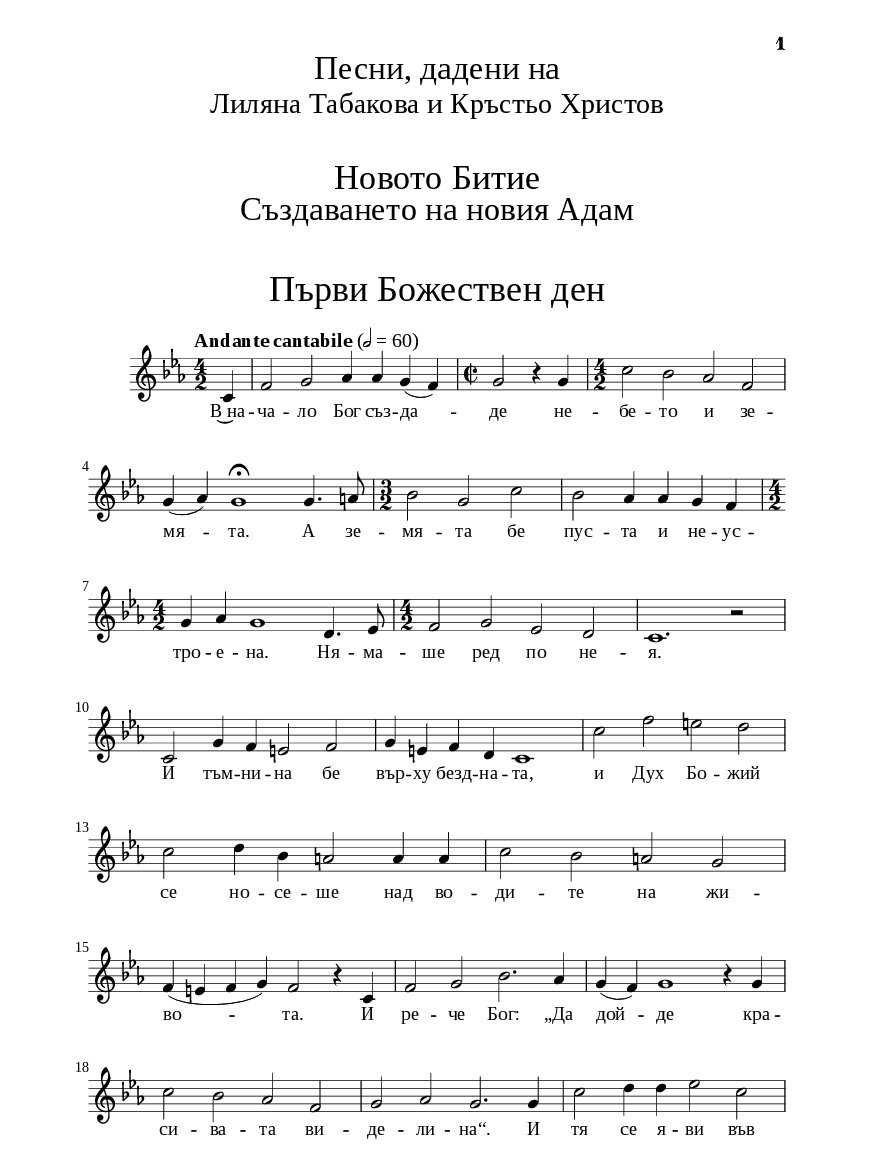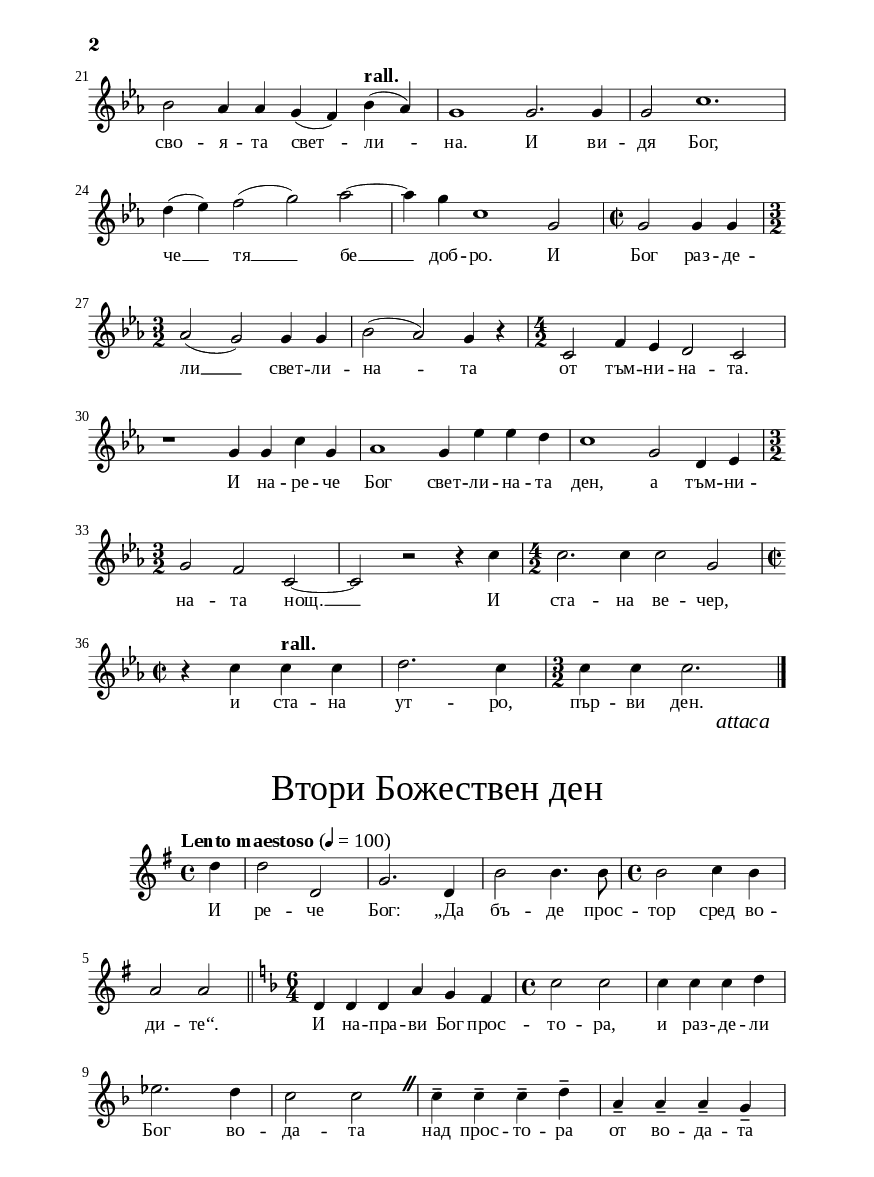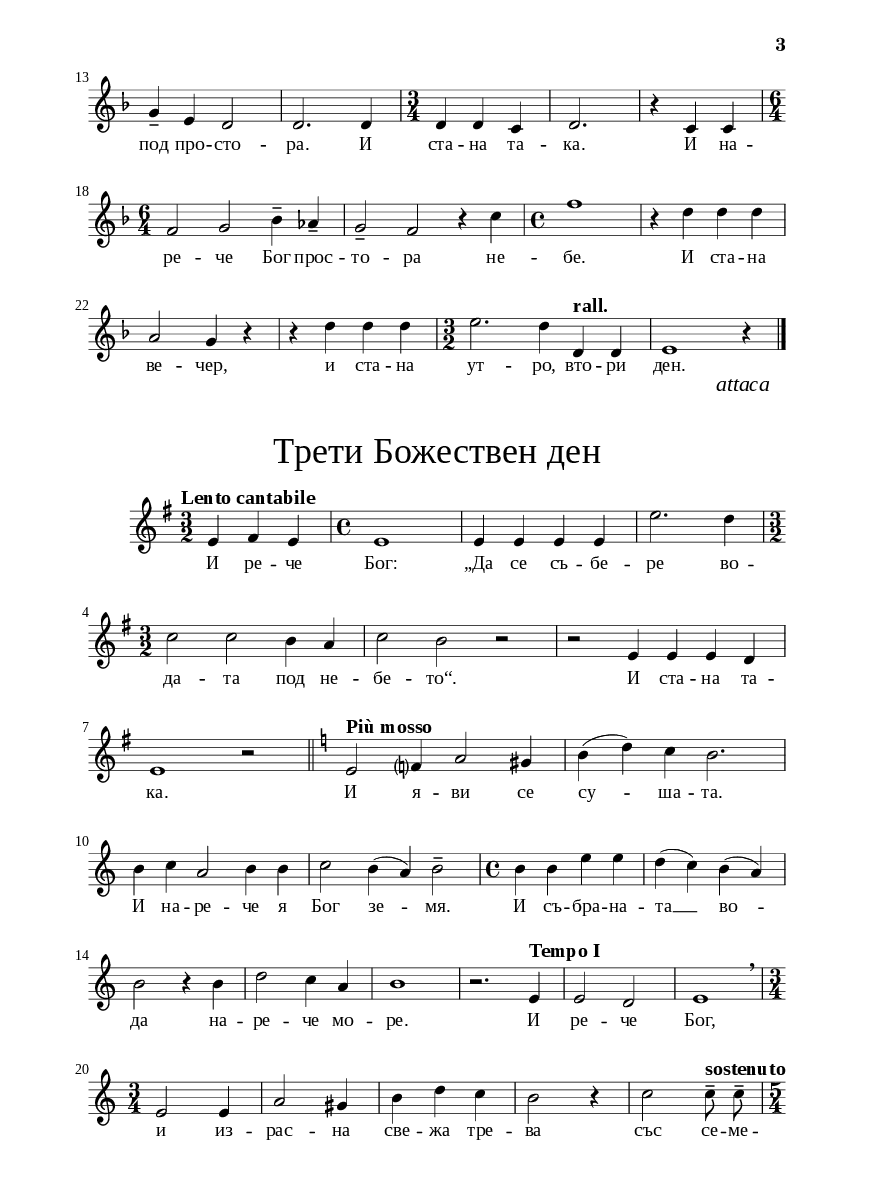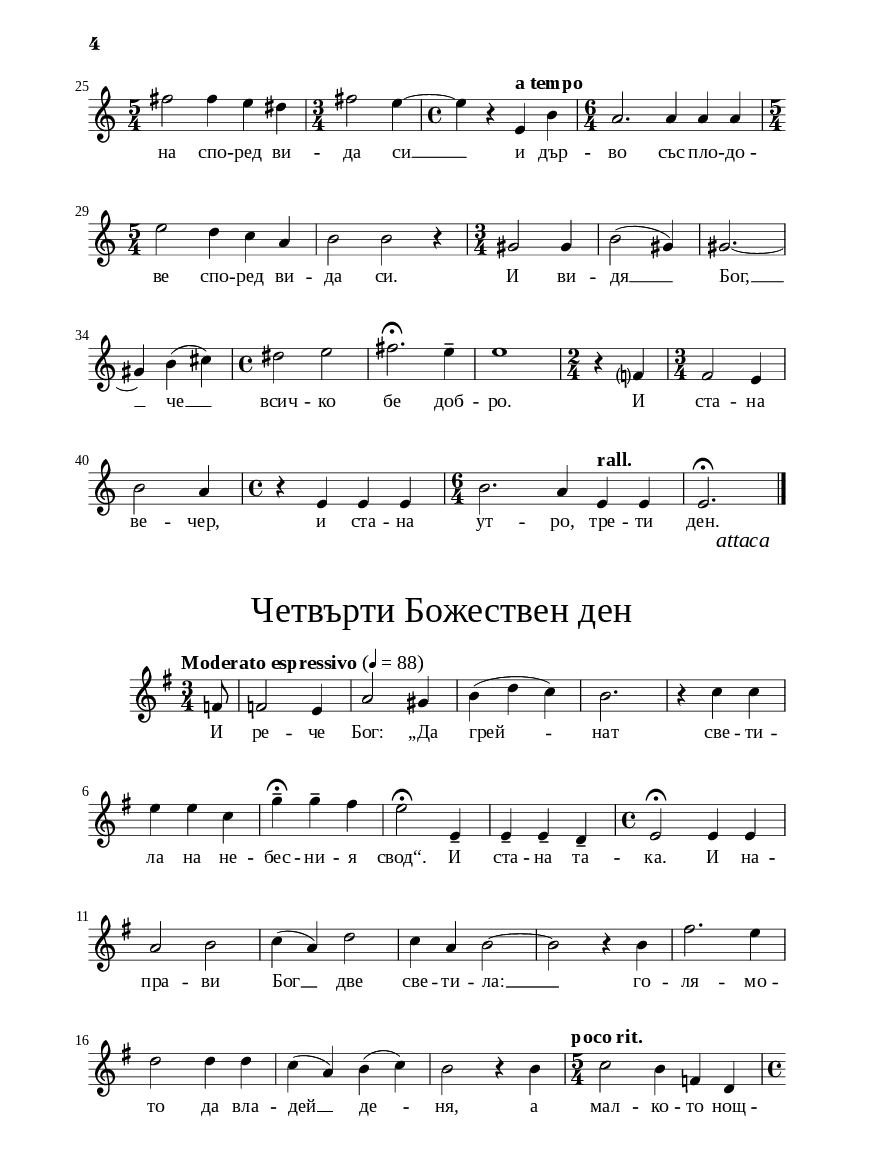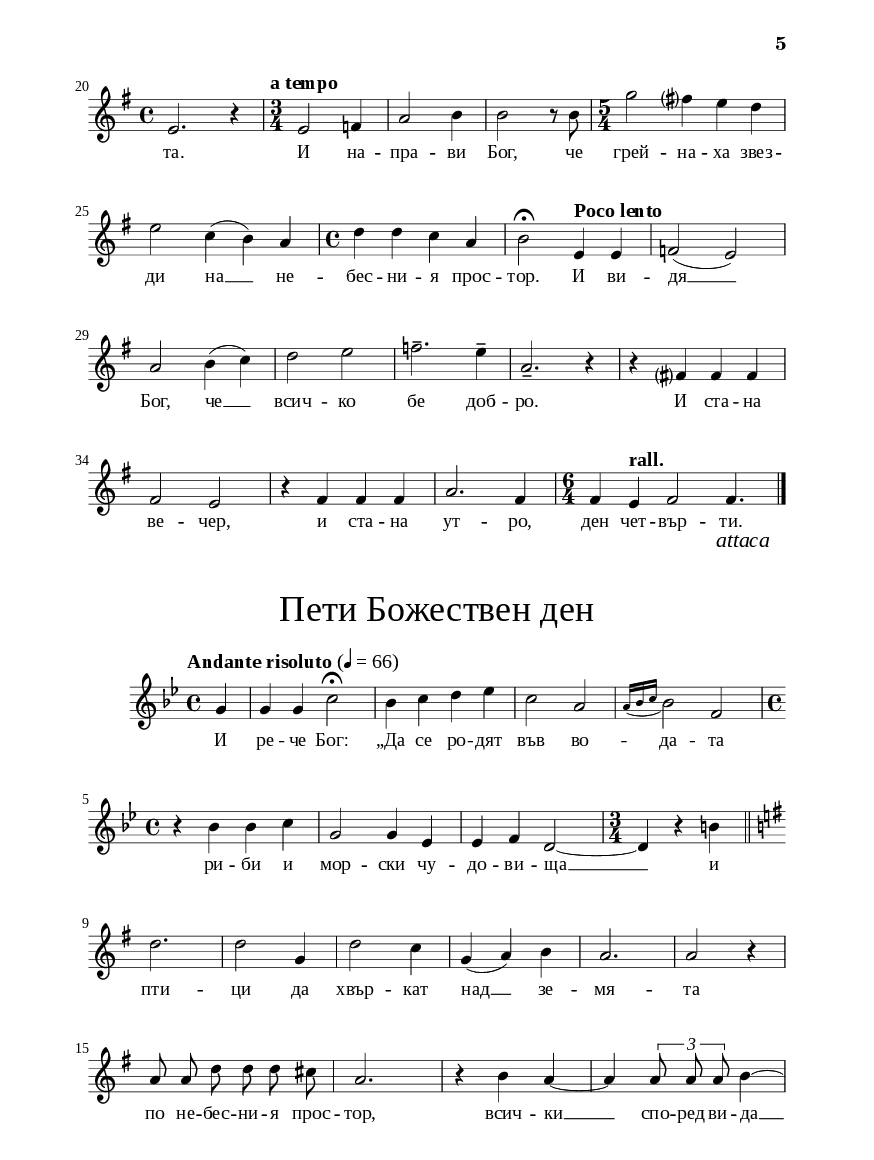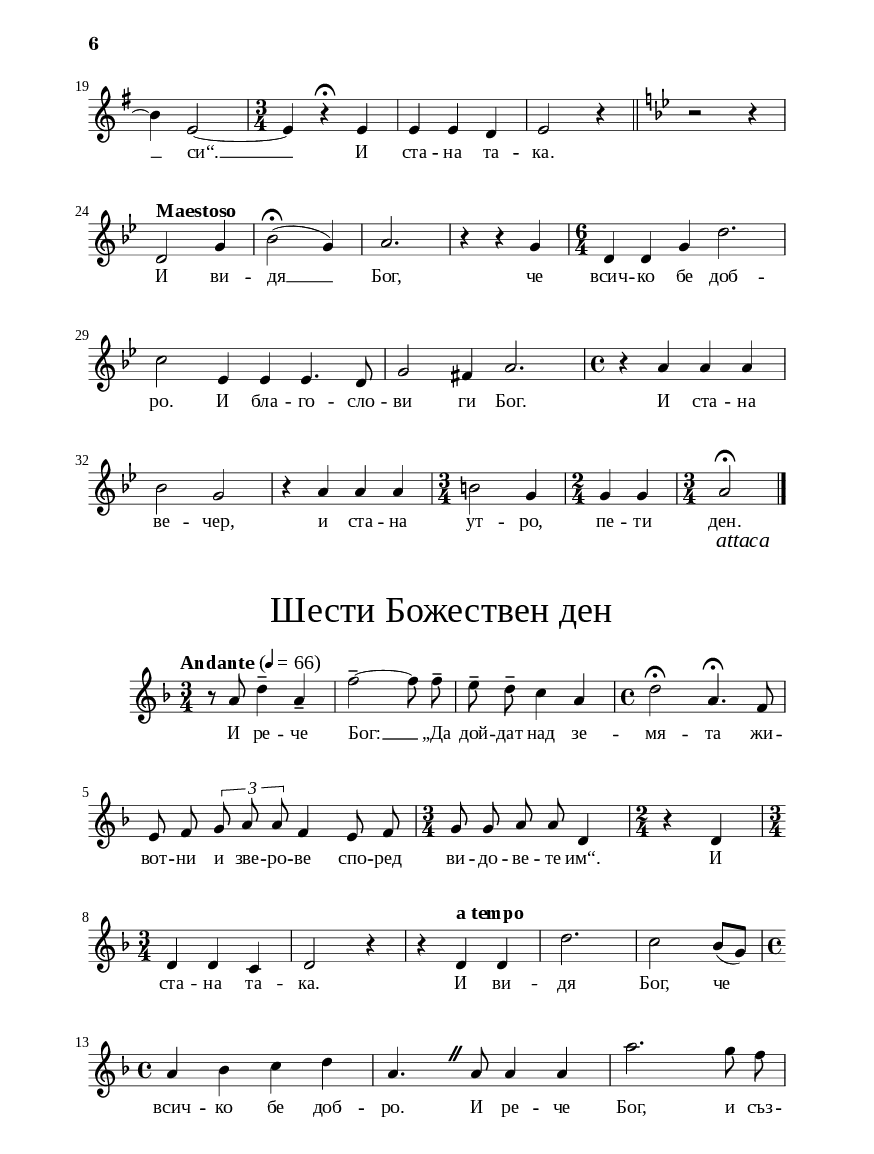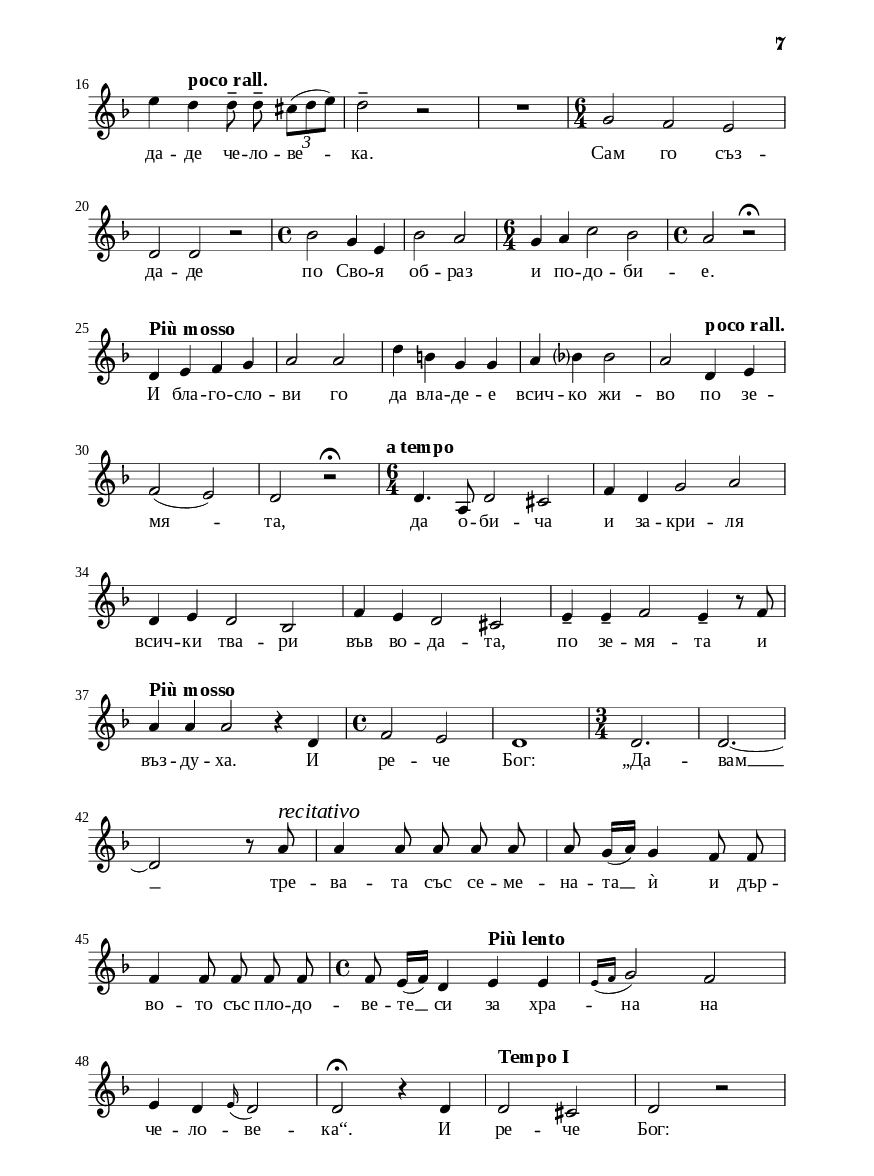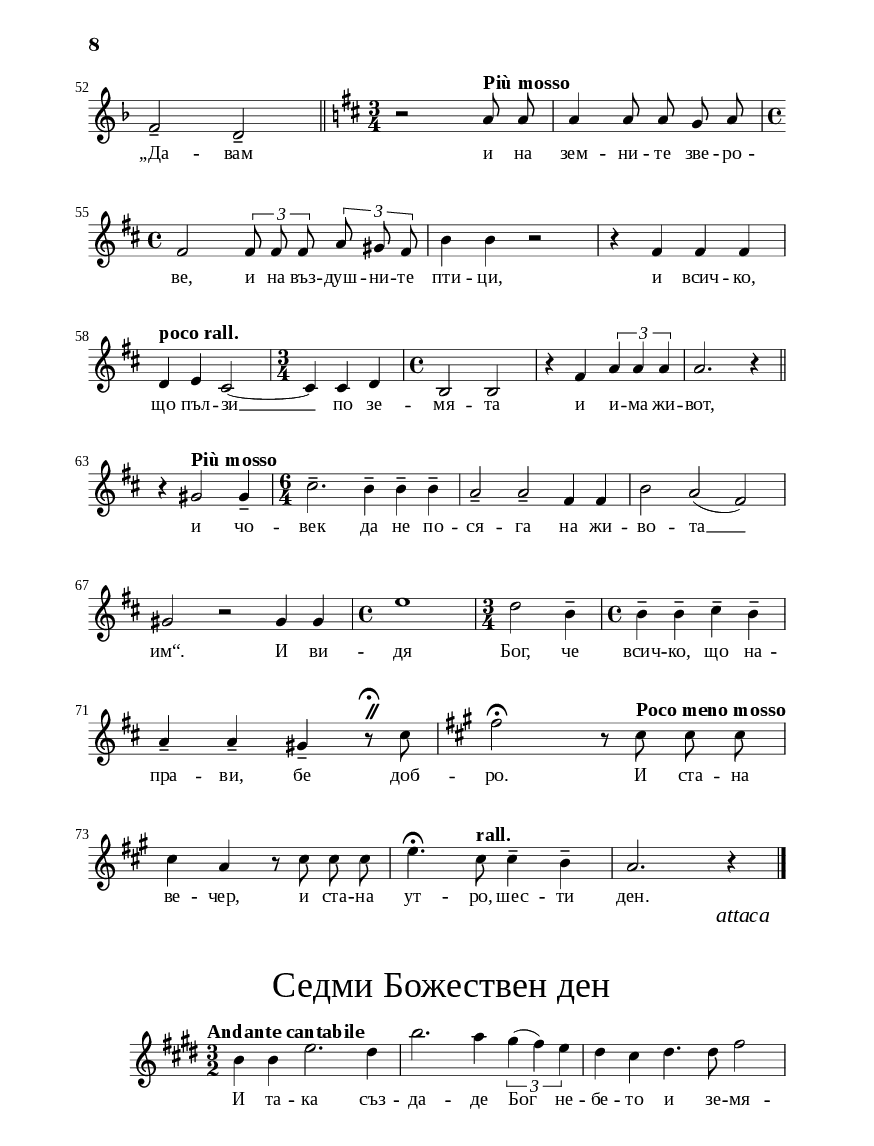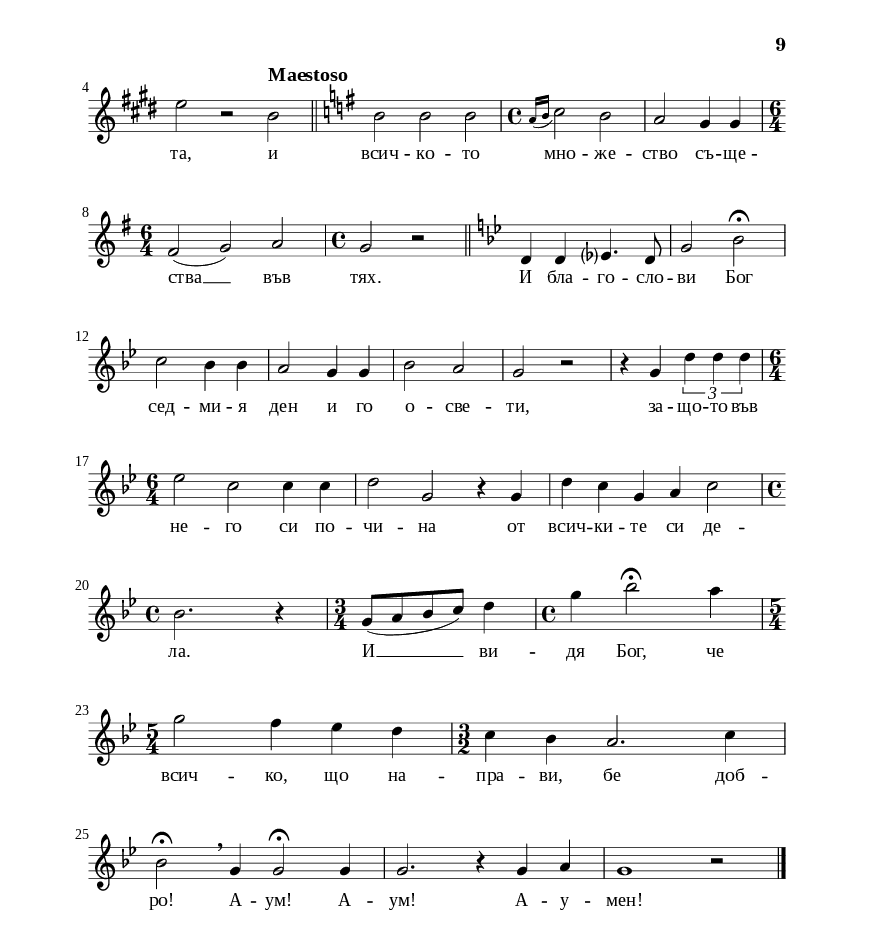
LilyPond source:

\version "2.24.4"

% include paper part and global functions
\include "include/globals.ily"

\bookpart {
  \label #'ref191
  \tocItem \markup "Новото Битие"
  \label #'ref191_1
  \tocItem \markup "     Първи Божествен ден"
  \include "include/bookpart-paper.ily"
  \markup \center-column \normal-text {
    \center-align


    \fill-line { \with-link #'ref_desc_18 \abs-fontsize #16  "Песни, дадени на" }
    \vspace #0.3
    \fill-line { \with-link #'ref_desc_18 \abs-fontsize #14  "Лиляна Табакова и Кръстьо Христов" }
    \vspace #2
    \fill-line { \with-link #'ref_desc_18 \abs-fontsize #17  "Новото Битие" }
    \vspace #0.3
    \fill-line { \with-link #'ref_desc_18 \abs-fontsize #16  "Създаването на новия Адам" }
    \vspace #2
  }
  \score {
    \include "include/score-layout.ily"
    \new Voice \absolute {
      \clef treble
      \key c \minor
      \time 4/2
      \tempoFunc "Andante cantabile" 2 "60"
      \autoBeamOff
      \partial 4
      c'4 | f'2 g'2
      as'4 as'4 g'4 ( f'4 ) | \time 2/2 g'2 r4 g'4 | % 3
      \time 4/2 c''2 bes'2 as'2 f'2 \break | % 4
      g'4 ( as'4 ) g'1 \fermata g'4. a'8 | % 5
      \time 3/2  bes'2 g'2 c''2 | % 6
      bes'2 as'4 as'4 g'4 f'4 \break | % 7
      \time 4/2  g'4 as'4 g'1 d'4. es'8 | % 8
      \time 4/2  f'2 g'2 es'2 d'2 | % 9
      c'1. r2 \break |
      c'2 g'4 f'4 e'2 f'2 | % 11
      g'4 e'4 f'4 d'4 c'1 | % 12
      c''2 f''2 e''2 d''2 \break | % 13
      c''2 d''4 bes'4 a'2 a'4 a'4 | % 14
      c''2 bes'2 a'2 g'2 \break | % 15
      f'4 ( e'4 f'4 g'4 ) f'2 r4 c'4 | % 16
      f'2 g'2 bes'2. as'4 | % 17
      g'4 ( f'4 ) g'1 r4 g'4 \break | % 18
      c''2 bes'2 as'2 f'2 | % 19
      g'2 as'2 g'2. g'4 |
      c''2 d''4 d''4 es''2 c''2 \break | % 21
      bes'2 as'4 as'4 g'4 ( f'4 )  \tempo "rall." bes'4( as'4 )
      | % 22
      g'1 g'2. g'4 | % 23
      g'2 c''1.  | \break % 24
      d''4 ( es''4 ) f''2 ( g''2 ) as''2 ~ | % 25
      as''4 g''4 c''1 g'2 | % 26
      \time 2/2  g'2 g'4 g'4 \break | % 27
      \time 3/2  as'2 ( g'2 ) g'4 g'4 | % 28
      bes'2 ( as'2 ) g'4 r4 | % 29
      \time 4/2  c'2 f'4 es'4 d'2 c'2 \break |
      r1 g'4 g'4 c''4 g'4 | % 31
      as'1 g'4 es''4 es''4 d''4 | % 32
      c''1 g'2 d'4 es'4 \break | % 33
      \time 3/2  g'2 f'2 c'2 ~ | % 34
      c'2 r2 r4 c''4 | % 35
      \time 4/2  c''2. c''4 c''2 g'2 \break | % 36
      \time 2/2  r4 c''4 \tempo "rall."  c''4c''4 | % 37
      d''2. c''4 | % 38
      \time 3/2 c''4 c''4 c''2. \bar "|."
    }

    \addlyrics {
      В~на -- ча --
      ло Бог съз -- да -- де не -- бе -- то и зе --
      мя -- та. А зе -- мя -- та бе пус -- та и не
      -- ус -- тро -- е -- на. Ня -- ма -- ше ред по
      не -- я. И тъм -- ни -- на бе вър -- ху безд --
      на -- та, и Дух Бо -- жий се но -- се -- ше
      над во -- ди -- те на жи -- во -- та. И ре --
      че Бог: „Да дой -- де кра -- си -- ва -- та ви
      -- де -- ли -- на“. И тя се я -- ви във сво --
      я -- та свет -- ли -- на. И ви -- дя Бог, че __
      тя __ бе __ доб -- ро. И Бог раз -- де -- ли __ свет --
      ли -- на -- та от тъм -- ни -- на -- та. И на --
      ре -- че Бог свет -- ли -- на -- та ден, а тъм
      -- ни -- на -- та нощ. __ И ста -- на ве -- чер, и
      ста -- на ут -- ро, пър -- ви ден.}

      \header {
        title = \titleFunc #'ref_desc_18 "Първи Божествен ден" "Părvi Božestven den"
      }

      \midi{}

    } % score

    \markup \raise #4.5 \override #'(baseline-skip . 2) {
      \column {
        \fill-line \huge \italic { "" "" \concat {"attaca" "   " }}
      }
    }
  \markup \vspace #1.3
    \label #'ref192
    \tocItem \markup "     Втори Божествен ден"
    \include "include/bookpart-paper.ily"
    \score {
      \include "include/score-layout.ily"
      \new Voice \absolute {
        \clef treble
        \key g \major
        \time 4/4
        \tempoFunc "Lento maestoso" 4 "100"
        \autoBeamOff
        \partial 4  d''4 | % 2
        d''2 d'2 | % 3
        g'2. d'4 | % 4
        b'2 b'4. b'8 | % 5
        \time 4/4 b'2 c''4 b'4 \break | % 6
        a'2 a'2 \bar "||"
        | % 7
        \time 6/4  | % 7
        \key d \minor
        d'4 d'4 d'4 a'4 g'4
        f'4 | % 8
        \time 4/4  | % 8
        c''2 c''2 | % 9
        c''4 c''4 c''4 d''4 \break|
        es''2. d''4  | % 11
        c''2 c''2 \caesura | % 12
        c''4 -- c''4 -- c''4 -- d''4
        -- | % 13
        a'4 -- a'4 -- a'4 -- g'4 -- \break | % 14
        g'4 -- e'4 d'2 | % 15
        d'2. d'4  | % 16
        \time 3/4  | % 16
        d'4 d'4 c'4 | % 17
        d'2. | % 18
        r4 c'4 c'4 | % 19
        \time 6/4  | % 19
        f'2 g'2 bes'4 -- as'4 -- |

        g'2 -- f'2 r4 c''4 | % 21
        \time 4/4  | % 21
        f''1  | % 22
        r4 d''4 d''4 d''4 \break | % 23
        a'2 g'4 r4 | % 24
        r4 d''4 d''4 d''4 | % 25
        \time 3/2  | % 25
        e''2. d''4 \tempo "rall." d'4
        d'4 | % 26
        e'1 r4 \bar "|."
      }

      \addlyrics {
        И
        ре -- че Бог: „Да бъ -- де прос --
        тор сред во -- ди -- те“. И на --
        пра -- ви Бог прос -- то -- ра, и
        раз -- де -- ли Бог во -- да -- та
        над прос -- то -- ра от во -- да --
        та под про -- сто -- ра. И ста --
        на та -- ка. И на -- ре -- че Бог
        прос -- то -- ра не -- бе. И ста --
        на ве -- чер, и ста -- на ут -- ро,
        вто -- ри ден.}

        \header {
          title = \titleFunc #'ref_desc_18 "Втори Божествен ден" "Vtori Božestven den"
        }

        \midi{}

      } % score

      \markup \raise #4.5 \override #'(baseline-skip . 2) {
        \column {
          \fill-line \huge \italic { "" "" \concat {"attaca" "   " }}
        }
      }
    \markup \vspace #1.3
      \label #'ref193
      \tocItem \markup "     Трети Божествен ден"
      \include "include/bookpart-paper.ily"
      \score {
        \include "include/score-layout.ily"

        \new Voice \absolute {
          \clef treble
          \key e \minor
          \time 3/2
          \tempo "Lento cantabile"
          \autoBeamOff
          \partial 2.
          e'4  fis'4
          e'4 | % 2
          \time 4/4  | % 2
          e'1 | % 3
          e'4  e'4  e'4  e'4 | % 4
          e''2. d''4 \break  | % 5
          \time 3/2   | % 5
          c''2 c''2 b'4  a'4 | % 6
          c''2 b'2 r2 | % 7
          r2  e'4  e'4  e'4  d'4 \break | % 8
          e'1 r2 \bar "||"
          \key a \minor | % 9
          \tempo "Più mosso"e'2 f'?4  a'2
          gis'4 |
          b'4 ( d''4 ) c''4 b'2. \break | % 11
          b'4 c''4  a'2 b'4 b'4
          | % 12
          c''2 b'4 (  a'4 ) b'2 -- | % 13
          \time 4/4  | % 13
          b'4 b'4 e''4 e''4 | % 14
          d''4 ( c''4 ) b'4 (  a'4 )
          \break | % 15
          b'2 r4 b'4 | % 16
          d''2 c''4  a'4 | % 17
          b'1 | % 18
          r2.  \tempo "Tempo I" e'4 | % 19
          e'2  d'2 |
          e'1 \breathe  \break | % 21
          \time 3/4  | % 21
          e'2  e'4  | % 22
          a'2  gis'4 | % 23
          b'4 d''4 c''4 | % 24
          b'2 r4 | % 25
          c''2 \tempo"sostenuto" c''8 --
          c''8 -- \break | % 26
          \time 5/4  | % 26
          fis''2 fis''4 e''4 dis''4 | % 27
          \time 3/4  | % 27
          fis''2 e''4 ~ | % 28
          \time 4/4  | % 28
          e''4 r4  \tempo"a tempo"e'4
          b'4 | % 29
          \time 6/4  | % 29
          a'2.  a'4  a'4  a'4 \break |
          \time 5/4  |
          e''2 d''4 c''4  a'4  | % 31
          b'2 b'2 r4 | % 32
          \time 3/4  | % 32
          gis'2  gis'4 | % 33
          b'2 (  gis'4 ) | % 34
          gis'2. ~ \break | % 35
          gis'4 b'4 ( cis''4 ) | % 36
          \time 4/4  | % 36
          dis''2 e''2  | % 37
          fis''2. ^\fermata e''4 -- | % 38
          e''1 | % 39
          \time 2/4  | % 39
          r4  f'?4 |
          \time 3/4  |
          f'2  e'4 \break | % 41
          b'2  a'4 | % 42
          \time 4/4  | % 42
          r4  e'4  e'4  e'4 | % 43
          \time 6/4  | % 43
          b'2.  a'4   % 44
          \tempo"rall."e'4 e'4 | e'2. \fermata
          \bar "|."
        }

        \addlyrics {
          И
          ре -- че Бог: „Да се съ -- бе --
          ре во -- да -- та под не -- бе --
          то“. И ста -- на та -- ка. И я --
          ви се су -- ша -- та. И на --
          ре -- че я Бог зе -- мя. И съ
          -- бра -- на -- та __  во -- да на
          -- ре -- че мо -- ре. И ре -- че
          Бог, и из -- рас -- на све -- жа
          тре -- ва със се -- ме -- на спо --
          ред ви -- да си __  и дър -- во
          със пло -- до -- ве спо -- ред ви --
          да си. И ви -- дя __  Бог, __ че __
          всич -- ко бе доб -- ро. И ста
          -- на ве -- чер, и ста -- на ут --
          ро, тре -- ти ден.}

          \header {
            title = \titleFunc #'ref_desc_18 "Трети Божествен ден" "Treti Božestven den"
          }

          \midi{}

        } % score

        \markup \raise #4.5 \override #'(baseline-skip . 2) {
          \column {
            \fill-line \huge \italic { "" "" \concat {"attaca" "   " }}
          }
        }
      \markup \vspace #1.3
        \label #'ref194
        \tocItem \markup "     Четвърти Божествен ден"
        \include "include/bookpart-paper.ily"
        \score {
          \include "include/score-layout.ily"

          \new Voice \absolute {
            \clef treble
            \key e \minor
            \time 3/4
            \tempoFunc "Moderato espressivo" 4 "88"
            \autoBeamOff
            \partial 8
            f'8  | % 2
            f'2  e'4 | % 3
            a'2  gis'4 | % 4
            b'4 ( d''4 c''4 ) | % 5
            b'2. | % 6
            r4 c''4 c''4 \break  | % 7
            e''4 e''4 c''4 | % 8
            g''4 ^\fermata -- g''4 -- fis''4
            | % 9
            e''2 ^\fermata  e'4 -- |
            e'4 --  e'4 --  d'4 -- | % 11
            \time 4/4  | % 11
            e'2 ^\fermata  e'4  e'4 \break | % 12
            a'2 b'2 | % 13
            c''4 (  a'4 ) d''2 | % 14
            c''4  a'4 b'2 ~ | % 15
            b'2 r4 b'4 | % 16
            fis''2. e''4 \break  | % 17
            d''2 d''4 d''4 | % 18
            c''4 (  a'4 ) b'4 ( c''4 ) | % 19
            b'2 r4 b'4 |
            \time 5/4  |
            \tempo"poco rit." c''2 b'4
            f'4  d'4 \break | % 21
            \time 4/4  | % 21
            e'2. r4 | % 22
            \time 3/4  | % 22
            \tempo"a tempo"e'2 f'4 | % 23
            a'2 b'4 | % 24
            b'2 r8 b'8 | % 25
            \time 5/4  | % 25
            g''2 fis''?4 e''4 d''4 \break  | % 26
            e''2 c''4 ( b'4 )  a'4 | % 27
            \time 4/4  | % 27
            d''4 d''4 c''4  a'4 | % 28
            b'2 ^\fermata \tempo"Poco lento" e'4
            e'4 | % 29
            f'2 (  e'2 ) \break |
            a'2 b'4 ( c''4 ) | % 31
            d''2 e''2 | % 32
            f''2. -- e''4 --  | % 33
            a'2. -- r4 | % 34
            r4  fis'?4  fis'4  fis'4 \break | % 35
            fis'2  e'2 | % 36
            r4  fis'4  fis'4  fis'4 | % 37
            a'2.  fis'4 | % 38
            \time 6/4  | % 38
            fis'4  \tempo "rall." e'4  fis'2
            fis'4. \bar "|."
          }

          \addlyrics {
            И
            ре -- че Бог: „Да грей --
            нат све -- ти -- ла на не -- бес --
            ни -- я свод“. И ста -- на та --
            ка. И на -- пра -- ви Бог __  две
            све -- ти -- ла: __  го -- ля -- мо --
            то да вла -- дей __  де -- ня,
            а мал -- ко -- то нощ -- та. И на --
            пра -- ви Бог, че грей -- на -- ха
            звез -- ди на __  не -- бес -- ни --
            я прос -- тор. И ви -- дя __  Бог,
            че __  всич -- ко бе доб -- ро. И
            ста -- на ве -- чер, и ста -- на
            ут -- ро, ден чет -- вър -- ти.}

            \header {
              title = \titleFunc #'ref_desc_18 " Четвърти Божествен ден" "Četvărti Božestven den"
            }

            \midi{}

          } % score

          \markup \raise #4.5 \override #'(baseline-skip . 2) {
            \column {
              \fill-line \huge \italic { "" "" \concat {"attaca" "   " }}
            }
          }
        \markup \vspace #1.3
          \label #'ref195
          \tocItem \markup "     Пети Божествен ден "
          \include "include/bookpart-paper.ily"
          \score {
            \include "include/score-layout.ily"

            \new Voice \absolute {
              \clef treble
              \key g \minor
              \time 4/4
              \tempoFunc "Andante risoluto" 4 "66"
              \autoBeamOff
              \partial 4
              g'4
              | % 146
              g'4 g'4 c''2 ^\fermata | % 147
              bes'4  c''4  d''4  es''4 | % 148
              c''2 a'2 | % 149
              \acciaccatura {  a'16 [ bes' c''] } bes'2 f'2 |
              \time 4/4
              r4  bes'4  bes'4  c''4 | % 151
              g'2 g'4 es'4 | % 152
              es'4 f'4 d'2 ~ | % 153
              \time 3/4  | % 153
              d'4 r4  b'4 \bar "||"
              \break | % 154
              \key g \major | % 154
              d''2. | % 155
              d''2 g'4 | % 156
              d''2  c''4 | % 157
              g'4 ( a'4 )  b'4 | % 158
              a'2. | % 159
              a'2 r4 \break |
              a'8 a'8  d''8  d''8  d''8
              cis''8 | % 161
              a'2. | % 162
              r4  b'4 a'4 ~ | % 163
              a'4 %\once \omit TupletBracket
              \times 2/3  {
                a'8 a'8 a'8
              }
              b'4 ~ \break | % 164
              b'4 e'2 ~  | % 165
              \time 3/4 e'4 r4 ^\fermata e'4 | % 166
              e'4 e'4 d'4 | % 167
              e'2 r4 \bar "||"
              \key bes \major | % 168
              r2 r4 | \break % 169
              \tempo "Maestoso" d'2 g'4 |

              bes'2 ( ^\fermata g'4 ) | % 171
              a'2. | % 172
              r4 r4 g'4 | % 173
              \time 6/4  | % 173
              d'4 d'4 g'4  d''2. \break | % 174
              c''2 es'4 es'4 es'4. d'8 | % 175
              g'2 fis'4 a'2. | % 176
              \time 4/4  | % 176
              r4 a'4 a'4 a'4 | \break % 177
              bes'2 g'2 | % 178
              r4 a'4 a'4 a'4 | % 179
              \time 3/4  | % 179
              b'2 g'4 |
              \time 2/4  |
              g'4 g'4 | % 181
              \time 3/4 | % 181
              a'2 \fermata \bar "|."
            }

            \addlyrics {
              И ре -- че Бог:
              „Да се ро -- дят във во --
              да -- та ри -- би и мор -- ски
              чу -- до -- ви -- ща __  и пти -- ци
              да хвър -- кат над __  зе -- мя --
              та по не -- бес -- ни -- я прос --
              тор, всич -- ки __  спо -- ред ви --
              да __ си“. __  И ста -- на та --
              ка. И ви -- дя __  Бог, че всич --
              ко бе доб -- ро. И бла -- го --
              сло -- ви ги Бог. И ста -- на ве
              -- чер, и ста -- на ут -- ро, пе --
              ти ден.}

              \header {
                title = \titleFunc #'ref_desc_18 "Пети Божествен ден" "Peti Božestven den"
              }

              \midi{}

            } % score

            \markup \raise #4.5 \override #'(baseline-skip . 2) {
              \column {
                \fill-line \huge \italic { "" "" \concat {"attaca" "   " }}
              }
            }
          \markup \vspace #1.3

            \label #'ref195
            \tocItem \markup "     Шести Божествен ден "

            \include "include/bookpart-paper.ily"
            \score {
              \include "include/score-layout.ily"

              \new Voice \absolute {
                \clef treble
                \key d \minor
                \time 3/4
                \tempoFunc "Andante" 4 "66"
                \autoBeamOff
                r8 a'8  d''4 -- a'4 --
                | % 183
                f''2 ~ --  f''8  f''8 -- | % 184
                e''8 --  d''8 --  c''4 a'4 | % 185
                \time 4/4  | % 185
                d''2 ^\fermata a'4. ^\fermata f'8 \break | % 186
                e'8 f'8
                \times 2/3  {
                  g'8  a'8 a'8
                }
                f'4 e'8 f'8 | % 187
                \time 3/4  | % 187
                g'8 g'8 a'8 a'8 d'4 | % 188
                \time 2/4  | % 188
                r4 d'4  \break | % 189
                \time 3/4  | % 189
                d'4 d'4 c'4 |
                d'2 r4 | % 191
                r4 \tempo "a tempo" d'4  d'4 | % 192
                d''2. | % 193
                c''2 bes'8 ( [ g'8 ) ] \break | % 194
                \time 4/4  | % 194
                a'4  bes'4  c''4  d''4  | % 195
                a'4.\caesura a'8 a'4 a'4 | % 196
                a''2.  g''8 f''8 \break | % 197
                e''4 \tempo "poco rall." d''4
                d''8 --  d''8 -- \once \omit TupletBracket
                \times 2/3  {
                  cis''8 ( [  d''8  e''8 ) ]
                } |
                d''2  -- r2 | % 199
                R1 |
                \time 6/4  |
                g'2 f'2 e'2 \break | % 201
                d'2 d'2 r2  | % 202
                \time 4/4  | % 202
                bes'2 g'4 e'4 | % 203
                bes'2 a'2 | % 204
                \time 6/4  | % 204
                g'4 a'4  c''2  bes'2 | % 205
                \time 4/4  | % 205
                a'2 r2 ^\fermata \break | % 206
                \tempo"Più mosso" d'4 e'4 f'4
                g'4 | % 207
                a'2 a'2 | % 208
                d''4  b'4 g'4 g'4 | % 209
                a'4  bes'?4  bes'2 |
                a'2 \tempo"poco rall." d'4 e'4 \break  | % 211
                f'2 ( e'2 ) | % 212
                d'2 r2 ^\fermata | % 213
                \time 6/4  | % 213
                \tempo "a tempo" d'4. a8 d'2
                cis'2 | % 214
                f'4 d'4 g'2 a'2 \break | % 215
                d'4 e'4 d'2 bes2 | % 216
                f'4 e'4 d'2 cis'2 | % 217
                e'4 -- e'4 -- f'2 e'4 -- r8
                f'8 \break | % 218
                \tempo "Più mosso" a'4 a'4 a'2 r4
                d'4 | % 219
                \time 4/4  | % 219
                f'2 e'2 |
                d'1  | % 221
                \time 3/4  | % 221
                d'2. | % 222
                d'2. ~ \break | % 223
                d'2 r8  a'8^\markup{\huge \italic { recitativo } } | % 224
                a'4 a'8 a'8 a'8 a'8 | % 225
                a'8 g'16 ( [ a'16 ) ] g'4 f'8
                f'8 \break | % 226
                f'4 f'8 f'8 f'8 f'8  | % 227
                \time 4/4  | % 227
                f'8 e'16 ( [ f'16 ) ] d'4 \tempo"Più lento" e'4  e'4 |
                \grace { e'16 [ ( f' ]  } g'2 ) f'2 | \break
                e'4 d' \grace {
                  e'16 (
                } d'2 ) |
                d'2 \fermata r4 d'4 |
                \tempo"Tempo I" d'2 cis'2 | % 232
                d'2 r2 | \break % 233
                f'2 -- d'2 -- |  \bar "||"  % 234
                \time 3/4  | % 234
                \key d \major r2 \tempo"Più mosso" a'8 a'8  | % 235
                a'4 a'8 a'8 g'8 a'8  | % 236
                \time 4/4  | \break  % 236
                fis'2
                \times 2/3  {
                  fis'8  fis'8 fis'8
                }
                \times 2/3  {
                  a'8  gis'8 fis'8
                }
                |  % 237
                b'4  b'4 r2  | % 238
                r4 fis'4 fis'4 fis'4  | \break % 239
                \tempo "poco rall." d'4 e'4 cis'2~ |
                \time 3/4  |
                cis'4 cis'4 d'4 |  % 241
                \time 4/4  | % 241
                b2 b2 |  % 242
                r4 fis'4 \times 2/3 {
                  a'4 a'4 a'4
                }
                | % 243
                a'2. r4 | \bar "||" \break % 244
                r4 \tempo "Più mosso" gis'2 gis'4 -- |  % 245
                \time 6/4  | % 245
                cis''2. --  b'4 --  b'4 --  b'4
                -- |  % 246
                a'2 -- a'2 -- fis'4 fis'4
                | % 247
                b'2 a'2 ( fis'2 )  |  \break % 248
                gis'2 r2 gis'4 gis'4 | % 249
                \time 4/4  | % 249
                e''1 |
                \time 3/4  |
                d''2  b'4 -- | % 251
                \time 4/4  | % 251
                b'4 --  b'4 --  cis''4 --  b'4
                -- | \break  % 252
                a'4 -- a'4 -- gis'4 -- r8
                ^\markup {
                  \musicglyph #"scripts.caesura.straight"
                }
                ^\fermata
                cis''8  |  % 253
                \key a \major
                fis''2 ^\fermata r8  \tempo"Poco meno mosso" cis''8
                cis''8  cis''8 | \break % 254
                cis''4 a'4 r8  cis''8  cis''8
                cis''8 | % 255
                e''4. ^\fermata  \tempo"rall." cis''8
                cis''4 --  b'4 -- | % 256
                a'2. r4 \bar "|."


              }
              \addlyrics {
                И ре -- че Бог: __  „Да
                дой -- дат над зе -- мя -- та жи --
                вот -- ни и зве -- ро -- ве спо --
                ред ви -- до -- ве -- те им“. И
                ста -- на та -- ка. И ви -- дя Бог,
                че  всич -- ко бе доб -- ро. И
                ре -- че Бог, и съз -- да -- де че
                -- ло -- ве --  ка. Сам го съз
                -- да -- де по Сво -- я об -- раз и
                по -- до -- би -- е. И бла -- го --
                сло -- ви го да вла -- де -- е
                всич -- ко жи -- во по зе -- мя
                -- та, да о -- би -- ча и за --
                кри -- ля всич -- ки тва -- ри във
                во -- да -- та, по зе -- мя -- та и
                въз -- ду -- ха. И ре -- че Бог:
                „Да -- вам  __ тре -- ва -- та
                със се -- ме -- на -- та __  ѝ и
                дър -- во -- то със пло -- до -- ве
                -- те __  си за хра --
                на на че -- ло --  ве -- ка“. И ре --
                че Бог: „Да -- вам и на зем --
                ни -- те зве -- ро -- ве, и на въз
                -- душ -- ни -- те пти -- ци, и всич
                -- ко, що пъл -- зи __ по зе -- мя
                -- та и и -- ма жи -- вот, и чо --
                век да не по -- ся -- га на жи --
                во -- та __ им“. И ви -- дя Бог,
                че всич -- ко, що на -- пра -- ви,
                бе доб -- ро. И ста -- на ве --
                чер, и ста -- на ут -- ро, шес --
                ти ден.
              }

              \header {
                title = \titleFunc #'ref_desc_18 " Шести Божествен ден" "Šesti Božestven den"
              }

              \midi{}

            } % score

            \markup \raise #4.5 \override #'(baseline-skip . 2) {
              \column {
                \fill-line \huge \italic { "" "" \concat {"attaca" "   " }}
              }
            }
          \markup \vspace #1.3
            \label #'ref199
            \tocItem \markup "     Седми Божествен ден"
            \include "include/bookpart-paper.ily"
            \score {
              \include "include/score-layout.ily"

              \new Voice \absolute {
                \clef treble
                \key e \major
                \time 3/2
                \tempo "Andante cantabile"
                \autoBeamOff
                b'4  b'4 e''2.  dis''4 | % 258
                b''2.  a''4 \times 2/3 {
                  gis''4 (  fis''4 )  e''4
                }
                | % 259
                dis''4  cis''4  dis''4.  dis''8
                fis''2 \break |
                e''2 r2   \tempo "Maestoso" b'2  \bar
                "||"
                \key g \major | % 261
                b'2  b'2  b'2 | % 262
                \time 4/4  |

                \grace { a'16 ([b'16] } c''2) b'2 | a'2 g'4 g'4 | \break

                \time 6/4  | % 264
                fis'2 ( g'2 ) a'2 | % 265
                \time 4/4  | % 265
                g'2 r2 \bar "||"
                \key g \minor | % 266
                d'4 d'4 es'?4. d'8 | % 267
                g'2  bes'2 ^\fermata \break | % 268
                c''2  bes'4  bes'4 | % 269
                a'2 g'4 g'4 |
                bes'2 a'2 | % 271
                g'2 r2 | % 272
                r4 g'4 \times 2/3 {
                  d''4  d''4  d''4
                }
                \break | % 273
                \time 6/4  | % 273
                es''2  c''2  c''4  c''4 | % 274
                d''2 g'2 r4 g'4 | % 275
                d''4  c''4 g'4 a'4  c''2
                \break | % 276
                \time 4/4  | % 276
                bes'2. r4 | % 277
                \time 3/4  | % 277
                g'8 ( [ a'8 bes'8 c''8  ])
                d''4 | % 278
                \time 4/4  | % 278
                g''4  bes''2 ^\fermata  a''4 \break | % 279
                \time 5/4  | % 279
                g''2  f''4  es''4  d''4 |
                \time 3/2  |
                c''4  bes'4 a'2.  c''4 \break | % 281
                bes'2 ^\fermata \breathe g'4 g'2 ^\fermata
                g'4 | % 282
                g'2. r4 g'4 a'4 | % 283
                g'1 r2 \bar "|."
              }
              \addlyrics {
                И та -- ка съз -- да -- де
                Бог не -- бе -- то и зе -- мя --
                та, и всич -- ко -- то
                мно -- же -- ство съ -- ще -- ства __  във
                тях. И бла -- го -- сло -- ви Бог
                сед -- ми -- я ден и го о -- све --
                ти, за -- що -- то във не -- го си
                по -- чи -- на от всич -- ки -- те
                си де -- ла. И __    ви -- дя
                Бог, че всич -- ко, що на -- пра --
                ви, бе доб -- ро! А -- ум! А -- ум!
                А -- у -- мен!}

                \header {
                  title = \titleFunc #'ref_desc_18 " Седми Божествен ден" "Sedmi Božestven den"
                }

                \midi{}

              } % score


            } % bookpart

            % Più mosso
            %
